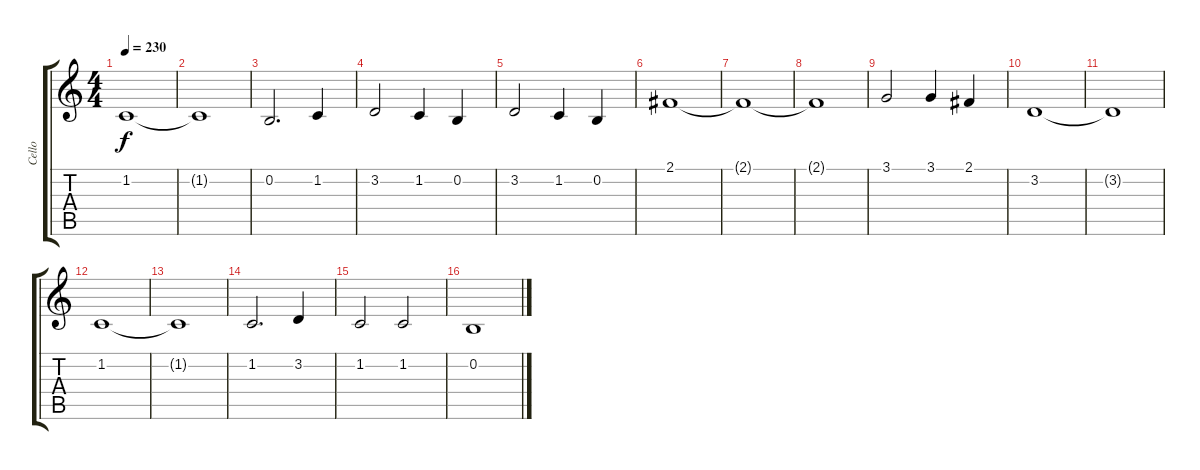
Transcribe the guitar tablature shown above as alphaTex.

\track ("Cello" "Cello") {instrument cello}
\staff {score tabs}
\tuning (E4 B3 G3 D3 A2 E2) {hide}
\ts (4 4)
\tempo 230
\clef g2
\ks c
1.2{t}.1{dy f} |
1.2{t}.1 |
0.2.2{d} 1.2.4 |
3.2.2 1.2.4 0.2.4 |
3.2.2 1.2.4 0.2.4 |
2.1.1 |
2.1{t}.1 |
2.1{t}.1 |
3.1.2 3.1.4 2.1.4 |
3.2.1 |
3.2{t}.1 |
1.2.1 |
1.2{t}.1 |
1.2.2{d} 3.2.4 |
1.2.2 1.2.2 |
0.2.1
